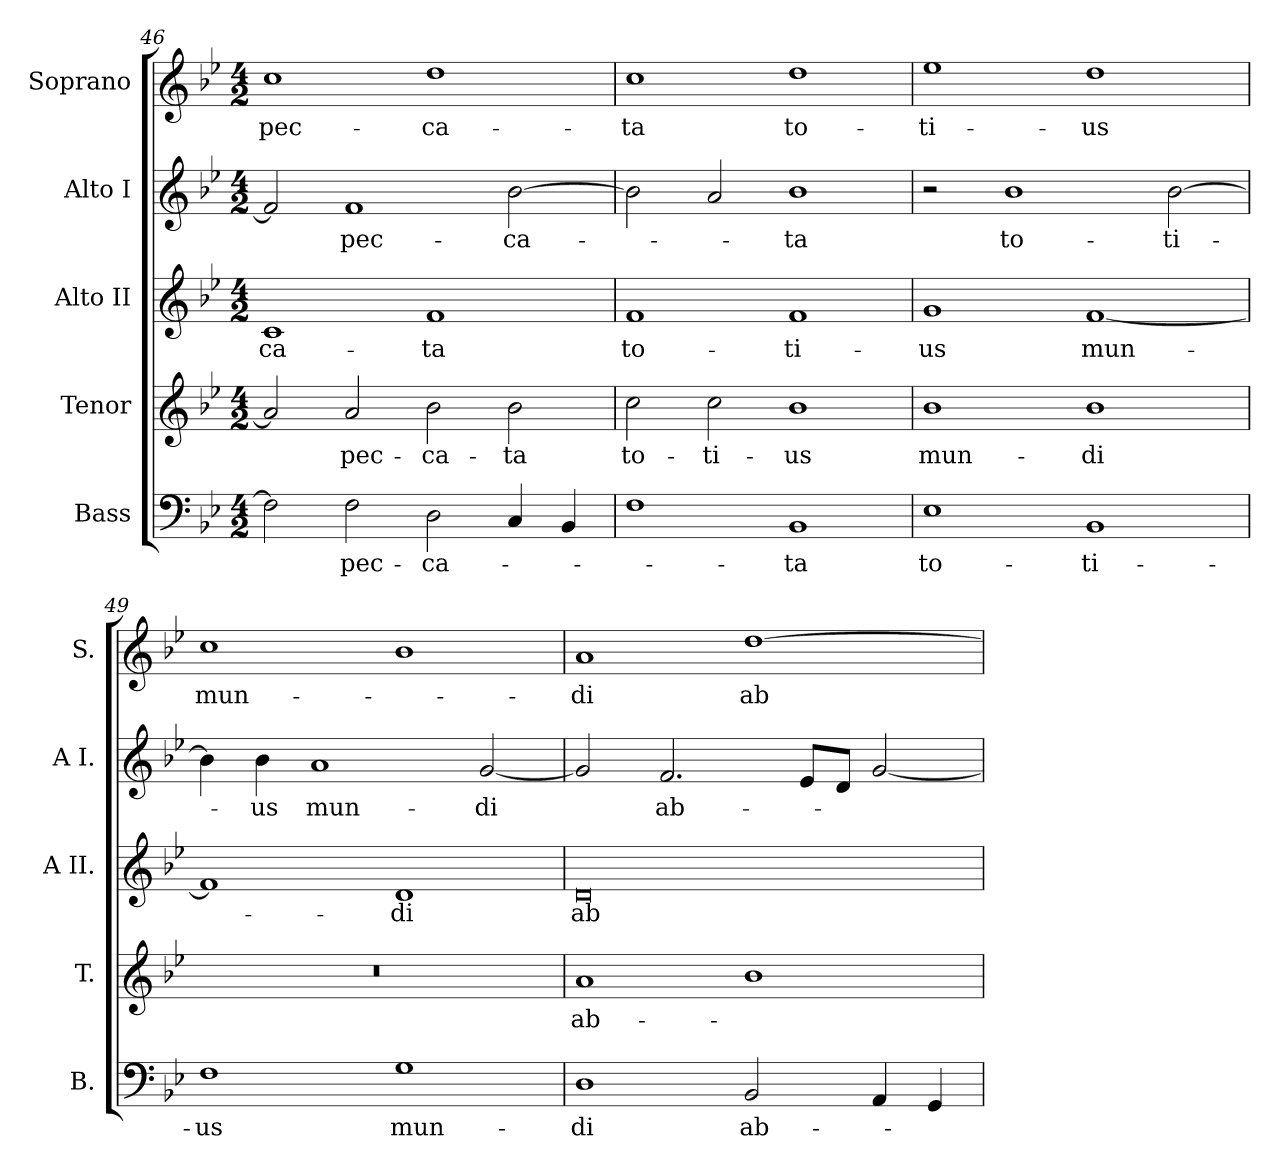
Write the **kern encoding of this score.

**kern	**text	**kern	**text	**kern	**text	**kern	**text	**kern	**text
*part5	*part5	*part4	*part4	*part3	*part3	*part2	*part2	*part1	*part1
*staff5	*staff5	*staff4	*staff4	*staff3	*staff3	*staff2	*staff2	*staff1	*staff1
*I"Bass	*	*I"Tenor	*	*I"Alto II	*	*I"Alto I	*	*I"Soprano	*
*I'B.	*	*I'T.	*	*I'A II.	*	*I'A I.	*	*I'S.	*
!!LO:PB:g=z
*clefF4	*	*clefG2	*	*clefG2	*	*clefG2	*	*clefG2	*
*	*	*ITrd7c12	*	*	*	*	*	*	*
*k[b-e-]	*	*k[b-e-]	*	*k[b-e-]	*	*k[b-e-]	*	*k[b-e-]	*
*B-:	*	*B-:	*	*B-:	*	*B-:	*	*B-:	*
*M4/2	*	*M4/2	*	*M4/2	*	*M4/2	*	*M4/2	*
=46	=46	=46	=46	=46	=46	=46	=46	=46	=46
!	!	!	!	!	!LO:LY:b:color=#000000	!	!	!	!
!	!	!	!	!	!	!	!	!	!LO:LY:b:color=#000000
2Fi\]	.	2Ai/]	.	1ci	-ca-	2fi/]	.	1cci	pec-
!	!LO:LY:b:color=#000000	!	!	!	!	!	!	!	!
!	!	!	!LO:LY:b:color=#000000	!	!	!	!	!	!
!	!	!	!	!	!	!	!LO:LY:b:color=#000000	!	!
2Fi\	pec-	2Ai/	pec-	.	.	1fi	pec-	.	.
!	!LO:LY:b:color=#000000	!	!	!	!	!	!	!	!
!	!	!	!LO:LY:b:color=#000000	!	!	!	!	!	!
!	!	!	!	!	!LO:LY:b:color=#000000	!	!	!	!
!	!	!	!	!	!	!	!	!	!LO:LY:b:color=#000000
2Di\	-ca-	2B-i\	-ca-	1fi	-ta	.	.	1ddi	-ca-
!	!	!	!LO:LY:b:color=#000000	!	!	!	!	!	!
!	!	!	!	!	!	!	!LO:LY:b:color=#000000	!	!
4Ci/	.	2B-i\	-ta	.	.	[>2b-i\	-ca-	.	.
4BB-i/	.	.	.	.	.	.	.	.	.
=47	=47	=47	=47	=47	=47	=47	=47	=47	=47
!	!	!	!LO:LY:b:color=#000000	!	!	!	!	!	!
!	!	!	!	!	!LO:LY:b:color=#000000	!	!	!	!
!	!	!	!	!	!	!	!	!	!LO:LY:b:color=#000000
1Fi	.	2ci\	to-	1fi	to-	2b-i\]	.	1cci	-ta
!	!	!	!LO:LY:b:color=#000000	!	!	!	!	!	!
.	.	2ci\	-ti-	.	.	2ai/	.	.	.
!	!LO:LY:b:color=#000000	!	!	!	!	!	!	!	!
!	!	!	!LO:LY:b:color=#000000	!	!	!	!	!	!
!	!	!	!	!	!LO:LY:b:color=#000000	!	!	!	!
!	!	!	!	!	!	!	!LO:LY:b:color=#000000	!	!
!	!	!	!	!	!	!	!	!	!LO:LY:b:color=#000000
1BB-i	-ta	1B-i	-us	1fi	-ti-	1b-i	-ta	1ddi	to-
=48	=48	=48	=48	=48	=48	=48	=48	=48	=48
!	!LO:LY:b:color=#000000	!	!	!	!	!	!	!	!
!	!	!	!LO:LY:b:color=#000000	!	!	!	!	!	!
!	!	!	!	!	!LO:LY:b:color=#000000	!	!	!	!
!	!	!	!	!	!	!	!	!	!LO:LY:b:color=#000000
1E-i	to-	1B-i	mun-	1gi	-us	2r	.	1ee-i	-ti-
!	!	!	!	!	!	!	!LO:LY:b:color=#000000	!	!
.	.	.	.	.	.	1b-i	to-	.	.
!	!LO:LY:b:color=#000000	!	!	!	!	!	!	!	!
!	!	!	!LO:LY:b:color=#000000	!	!	!	!	!	!
!	!	!	!	!	!LO:LY:b:color=#000000	!	!	!	!
!	!	!	!	!	!	!	!	!	!LO:LY:b:color=#000000
1BB-i	-ti-	1B-i	-di	[<1fi	mun-	.	.	1ddi	-us
!	!	!	!	!	!	!	!LO:LY:b:color=#000000	!	!
.	.	.	.	.	.	[>2b-i\	-ti-	.	.
=49	=49	=49	=49	=49	=49	=49	=49	=49	=49
!	!LO:LY:b:color=#000000	!LO:N:vis=1	!	!	!	!	!	!	!
!	!	!	!	!	!	!	!	!	!LO:LY:b:color=#000000
1Fi	-us	0r	.	1fi]	.	4b-i\]	.	1cci	mun-
!	!	!	!	!	!	!	!LO:LY:b:color=#000000	!	!
.	.	.	.	.	.	4b-i\	-us	.	.
!	!	!	!	!	!	!	!LO:LY:b:color=#000000	!	!
.	.	.	.	.	.	1ai	mun-	.	.
!	!LO:LY:b:color=#000000	!	!	!	!	!	!	!	!
!	!	!	!	!	!LO:LY:b:color=#000000	!	!	!	!
1Gi	mun-	.	.	1di	-di	.	.	1b-i	.
!	!	!	!	!	!	!	!LO:LY:b:color=#000000	!	!
.	.	.	.	.	.	[<2gi/	-di	.	.
!!LO:LB:g=z
=50	=50	=50	=50	=50	=50	=50	=50	=50	=50
!	!LO:LY:b:color=#000000	!	!	!	!	!	!	!	!
!	!	!	!LO:LY:b:color=#000000	!	!	!	!	!	!
!	!	!	!	!	!LO:LY:b:color=#000000	!	!	!	!
!	!	!	!	!	!	!	!	!	!LO:LY:b:color=#000000
1Di	-di	1Ai	ab-	0di	ab-	2gi/]	.	1ai	-di
!	!	!	!	!	!	!	!LO:LY:b:color=#000000	!	!
.	.	.	.	.	.	2.fi/	ab-	.	.
!	!LO:LY:b:color=#000000	!	!	!	!	!	!	!	!
!	!	!	!	!	!	!	!	!	!LO:LY:b:color=#000000
2BB-i/	ab-	1B-i	.	.	.	.	.	[>1ddi	ab-
.	.	.	.	.	.	8e-i/L	.	.	.
.	.	.	.	.	.	8di/J	.	.	.
4AAi/	.	.	.	.	.	[<2gi/	.	.	.
4GGi/	.	.	.	.	.	.	.	.	.
=	=	=	=	=	=	=	=	=	=
*-	*-	*-	*-	*-	*-	*-	*-	*-	*-
